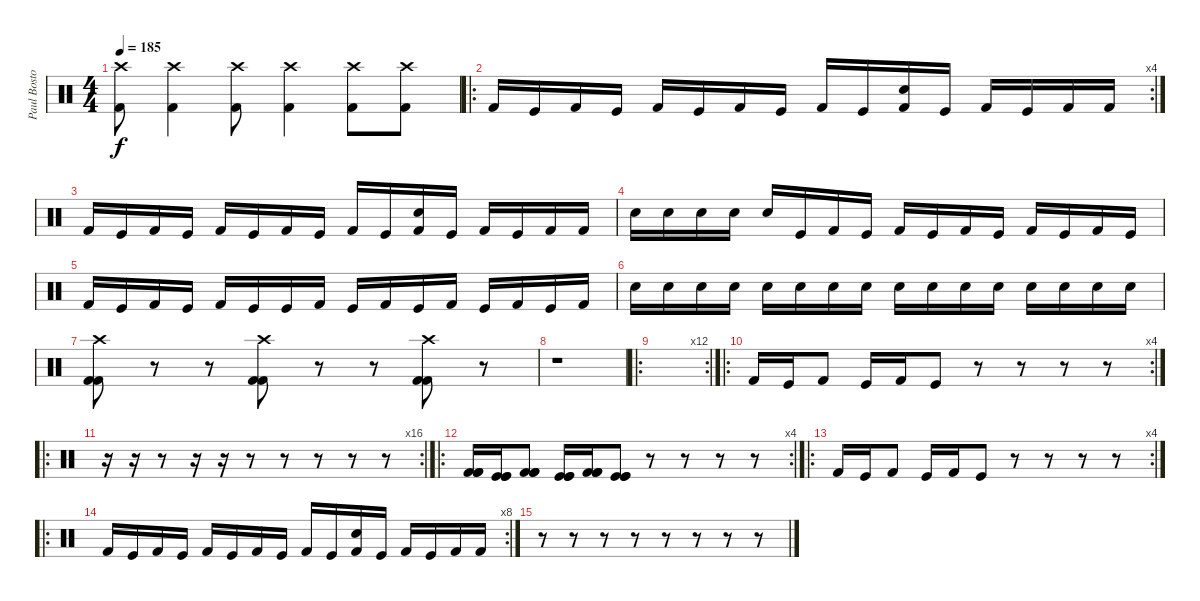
\track ("Paul Bostoff" "Paul Bosto") {instrument percussion}
\staff {score}
\articulation defaults
\ts (4 4)
\tempo 185
\clef neutral
\ks c
("Kick (hit) 2" "Crash high (hit)").8{dy f} ("Kick (hit) 2" "Crash high (hit)").4 ("Kick (hit) 2" "Crash high (hit)").8 ("Crash high (hit)" "Kick (hit) 2").4 ("Crash high (hit)" "Kick (hit) 2").8 ("Crash high (hit)" "Kick (hit) 2").8 |
\ro
\rc 4 "Kick (hit) 2".16 "Kick (hit)".16 "Kick (hit) 2".16 "Kick (hit)".16 "Kick (hit) 2".16 "Kick (hit)".16 "Kick (hit) 2".16 "Kick (hit)".16 "Kick (hit) 2".16 "Kick (hit)".16
("Snare (hit) 2" "Kick (hit) 2").16 "Kick (hit)".16 "Kick (hit) 2".16 "Kick (hit)".16 "Kick (hit) 2".16 "Kick (hit) 2".16 |
"Kick (hit) 2".16 "Kick (hit)".16 "Kick (hit) 2".16 "Kick (hit)".16 "Kick (hit) 2".16 "Kick (hit)".16 "Kick (hit) 2".16 "Kick (hit)".16 "Kick (hit) 2".16 "Kick (hit)".16 ("Snare (hit) 2" "Kick (hit) 2").16 "Kick (hit)".16 "Kick (hit) 2".16 "Kick (hit)".16 "Kick (hit) 2".16 "Kick (hit) 2".16 |
"Snare (hit) 2".16 "Snare (hit) 2".16 "Snare (hit) 2".16 "Snare (hit) 2".16 "Snare (hit) 2".16 "Kick (hit)".16 "Kick (hit) 2".16 "Kick (hit)".16 "Kick (hit) 2".16 "Kick (hit)".16 "Kick (hit) 2".16 "Kick (hit)".16 "Kick (hit) 2".16 "Kick (hit)".16 "Kick (hit) 2".16 "Kick (hit)".16 |
"Kick (hit) 2".16 "Kick (hit)".16 "Kick (hit) 2".16 "Kick (hit)".16 "Kick (hit) 2".16 "Kick (hit)".16 "Kick (hit)".16 "Kick (hit) 2".16 "Kick (hit)".16 "Kick (hit) 2".16 "Kick (hit)".16 "Kick (hit) 2".16 "Kick (hit)".16 "Kick (hit) 2".16 "Kick (hit)".16 "Kick (hit) 2".16 |
"Snare (hit) 2".16 "Snare (hit) 2".16 "Snare (hit) 2".16 "Snare (hit) 2".16 "Snare (hit) 2".16 "Snare (hit) 2".16 "Snare (hit) 2".16 "Snare (hit) 2".16 "Snare (hit) 2".16 "Snare (hit) 2".16 "Snare (hit) 2".16 "Snare (hit) 2".16 "Snare (hit) 2".16 "Snare (hit) 2".16 "Snare (hit) 2".16 "Snare (hit) 2".16 |
("Crash high (hit)" "Kick (hit) 2" "Kick (hit) 2").8 r.8 r.8 ("Crash high (hit)" "Kick (hit) 2" "Kick (hit) 2").8 r.8 r.8 ("Crash high (hit)" "Kick (hit) 2" "Kick (hit) 2").8 r.8 |
r.1 |
\ro
\rc 12
|
\ro
\rc 4 "Kick (hit) 2".16 "Kick (hit)".16 "Kick (hit) 2".8 "Kick (hit)".16 "Kick (hit) 2".16 "Kick (hit)".8
r.8 r.8 r.8 r.8 |
\ro
\rc 16
r.16 r.16 r.8 r.16 r.16 r.8 r.8 r.8 r.8 r.8 |
\ro
\rc 4
("Kick (hit) 2" "Kick (hit) 2" "Kick (hit) 2").16 ("Kick (hit)" "Kick (hit)" "Kick (hit)").16 ("Kick (hit) 2" "Kick (hit) 2" "Kick (hit) 2").8 ("Kick (hit)" "Kick (hit)" "Kick (hit)").16 ("Kick (hit) 2" "Kick (hit) 2" "Kick (hit) 2").16 ("Kick (hit)" "Kick (hit)" "Kick (hit)").8 r.8 r.8 r.8 r.8 |
\ro
\rc 4 "Kick (hit) 2".16 "Kick (hit)".16 "Kick (hit) 2".8 "Kick (hit)".16 "Kick (hit) 2".16 "Kick (hit)".8
r.8 r.8 r.8 r.8 |
\ro
\rc 8 "Kick (hit) 2".16 "Kick (hit)".16 "Kick (hit) 2".16 "Kick (hit)".16 "Kick (hit) 2".16 "Kick (hit)".16 "Kick (hit) 2".16 "Kick (hit)".16 "Kick (hit) 2".16 "Kick (hit)".16
("Snare (hit) 2" "Kick (hit) 2").16 "Kick (hit)".16 "Kick (hit) 2".16 "Kick (hit)".16 "Kick (hit) 2".16 "Kick (hit) 2".16 |
r.8 r.8 r.8 r.8 r.8 r.8 r.8 r.8
